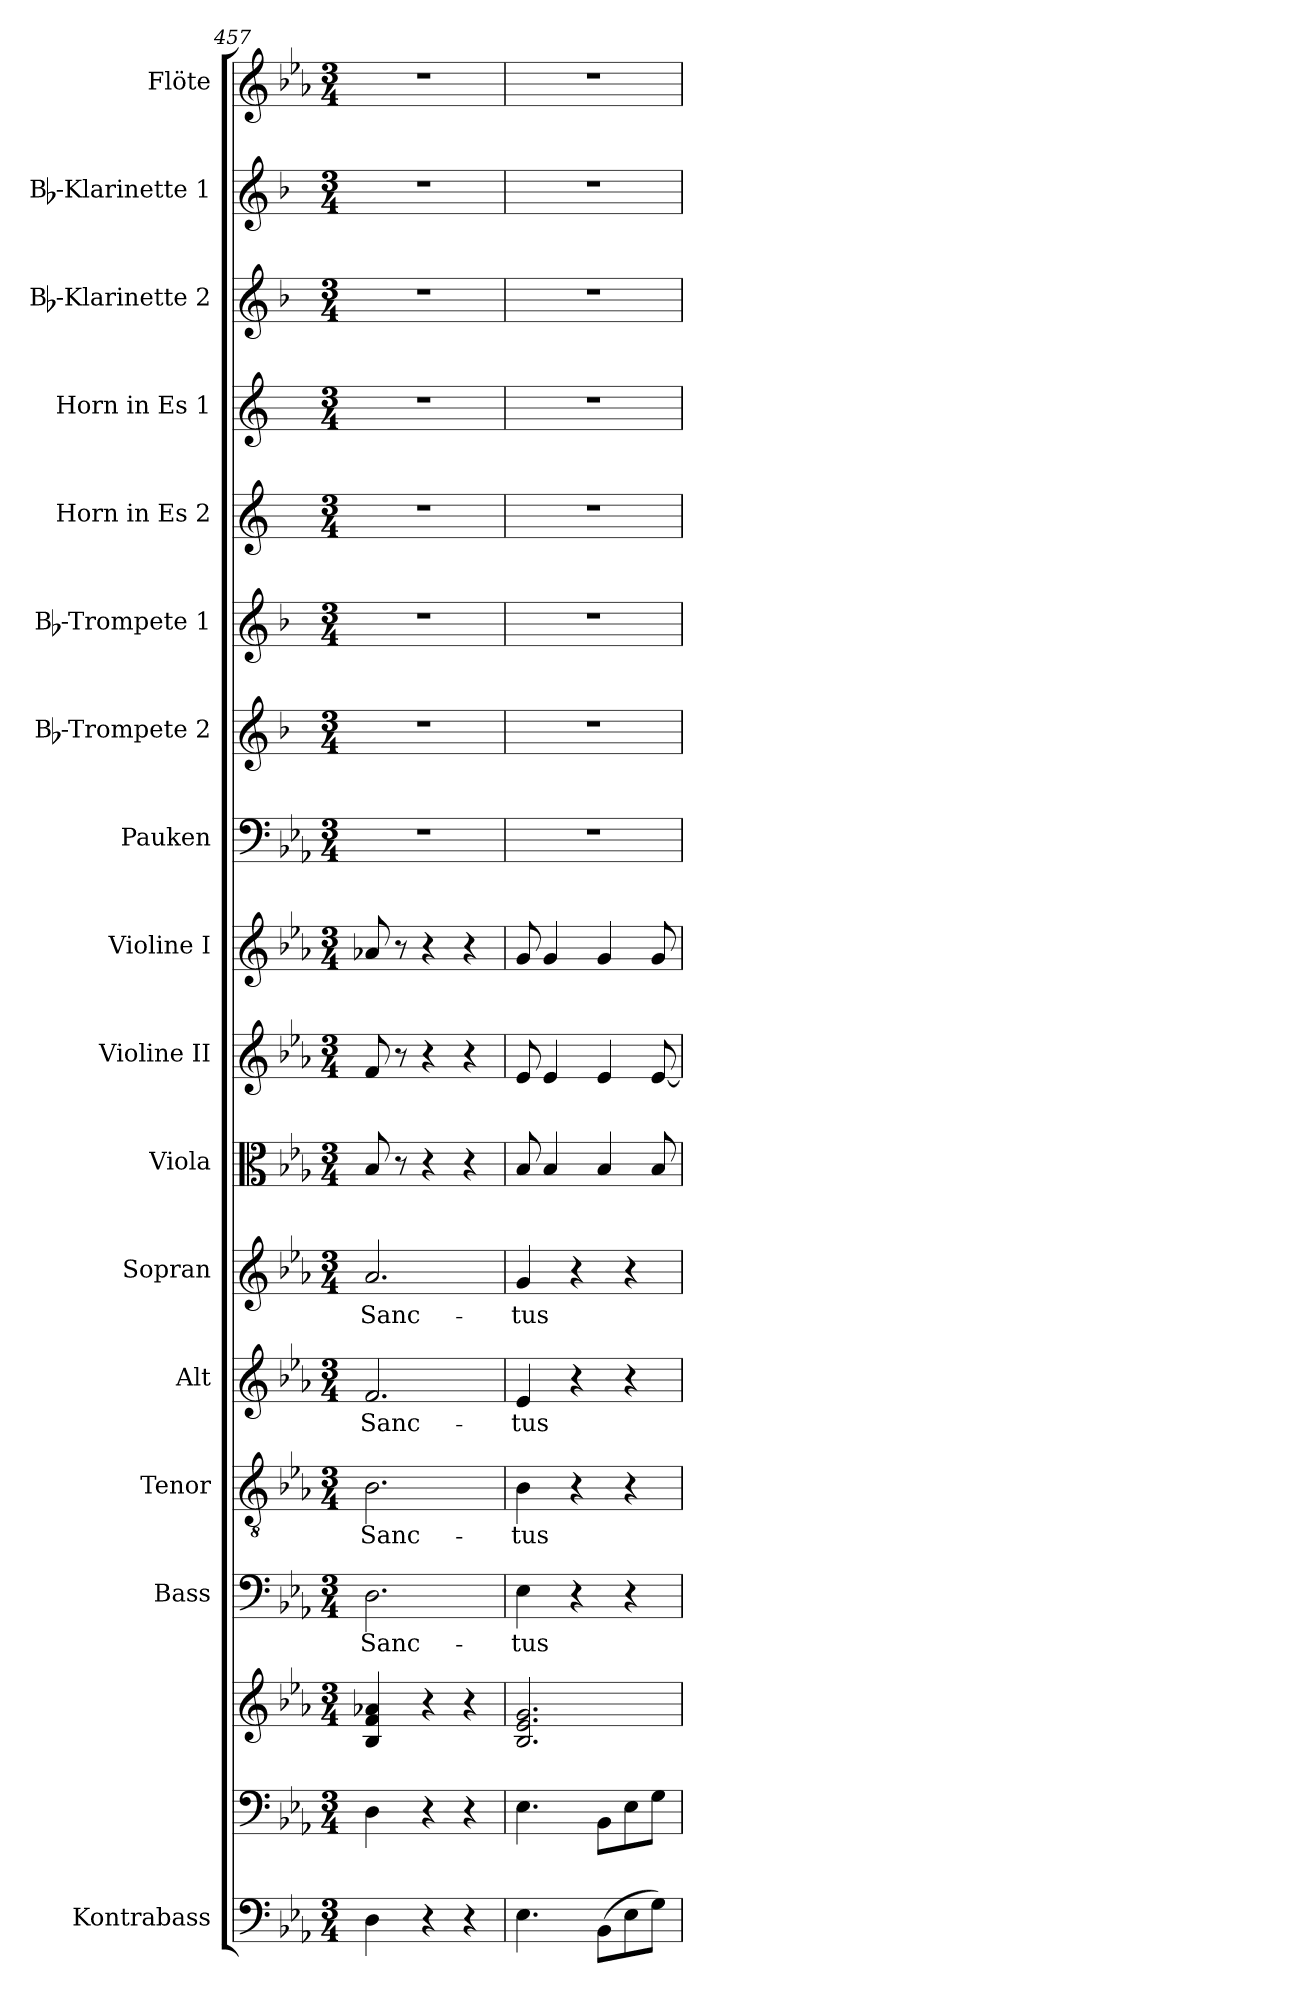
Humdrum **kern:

**kern	**kern	**kern	**kern	**text	**kern	**text	**kern	**text	**kern	**text	**kern	**kern	**kern	**kern	**kern	**kern	**kern	**kern	**kern	**kern	**kern
*part17	*part16	*part16	*part15	*part15	*part14	*part14	*part13	*part13	*part12	*part12	*part11	*part10	*part9	*part8	*part7	*part6	*part5	*part4	*part3	*part2	*part1
*staff18	*staff17	*staff16	*staff15	*staff15	*staff14	*staff14	*staff13	*staff13	*staff12	*staff12	*staff11	*staff10	*staff9	*staff8	*staff7	*staff6	*staff5	*staff4	*staff3	*staff2	*staff1
*I"Kontrabass	*	*	*I"Bass	*	*I"Tenor	*	*I"Alt	*	*I"Sopran	*	*I"Viola	*I"Violine II	*I"Violine I	*I"Pauken	*I"Bb-Trompete 2	*I"Bb-Trompete 1	*I"Horn in Es 2	*I"Horn in Es 1	*I"Bb-Klarinette 2	*I"Bb-Klarinette 1	*I"Flöte
*I'Kb.	*	*	*I'B.	*	*I'T.	*	*I'A.	*	*I'S.	*	*I'Vla.	*I'Vl. II	*I'Vl. I	*I'Pk.	*I'Bb Trp. 2	*I'Bb Trp. 1	*	*	*I'Bb Kl. 2	*I'Bb Kl. 1	*I'Fl.
*clefF4	*clefF4	*clefG2	*clefF4	*	*clefGv2	*	*clefG2	*	*clefG2	*	*clefC3	*clefG2	*clefG2	*clefF4	*clefG2	*clefG2	*clefG2	*clefG2	*clefG2	*clefG2	*clefG2
*ITrd7c12	*	*	*	*	*	*	*	*	*	*	*	*	*	*	*ITrd1c2	*ITrd1c2	*ITrd5c9	*ITrd5c9	*ITrd1c2	*ITrd1c2	*
*k[b-e-a-]	*k[b-e-a-]	*k[b-e-a-]	*k[b-e-a-]	*	*k[b-e-a-]	*	*k[b-e-a-]	*	*k[b-e-a-]	*	*k[b-e-a-]	*k[b-e-a-]	*k[b-e-a-]	*k[b-e-a-]	*k[b-e-a-]	*k[b-e-a-]	*k[b-e-a-]	*k[b-e-a-]	*k[b-e-a-]	*k[b-e-a-]	*k[b-e-a-]
*E-:	*E-:	*E-:	*E-:	*	*E-:	*	*E-:	*	*E-:	*	*E-:	*E-:	*E-:	*E-:	*E-:	*E-:	*E-:	*E-:	*E-:	*E-:	*E-:
*M3/4	*M3/4	*M3/4	*M3/4	*	*M3/4	*	*M3/4	*	*M3/4	*	*M3/4	*M3/4	*M3/4	*M3/4	*M3/4	*M3/4	*M3/4	*M3/4	*M3/4	*M3/4	*M3/4
=457	=457	=457	=457	=457	=457	=457	=457	=457	=457	=457	=457	=457	=457	=457	=457	=457	=457	=457	=457	=457	=457
!	!	!	!	!LO:LY:b	!	!LO:LY:b	!	!LO:LY:b	!	!LO:LY:b	!	!	!	!	!	!	!	!	!	!	!
4DD\	4D\	4B-/ 4f/ 4a-X/	2.D\	Sanc-	2.B-\	Sanc-	2.f/	Sanc-	2.a-/	Sanc-	8B-/	8f/	8a-X/	2.r	2.r	2.r	2.r	2.r	2.r	2.r	2.r
.	.	.	.	.	.	.	.	.	.	.	8r	8r	8r	.	.	.	.	.	.	.	.
4r	4r	4r	.	.	.	.	.	.	.	.	4r	4r	4r	.	.	.	.	.	.	.	.
4r	4r	4r	.	.	.	.	.	.	.	.	4r	4r	4r	.	.	.	.	.	.	.	.
=458	=458	=458	=458	=458	=458	=458	=458	=458	=458	=458	=458	=458	=458	=458	=458	=458	=458	=458	=458	=458	=458
!	!	!	!	!LO:LY:b	!	!LO:LY:b	!	!LO:LY:b	!	!LO:LY:b	!	!	!	!	!	!	!	!	!	!	!
4.EE-\	4.E-\	2.B-/ 2.e-/ 2.g/	4E-\	-tus	4B-\	-tus	4e-/	-tus	4g/	-tus	8B-/	8e-/	8g/	2.r	2.r	2.r	2.r	2.r	2.r	2.r	2.r
.	.	.	.	.	.	.	.	.	.	.	4B-/	4e-/	4g/	.	.	.	.	.	.	.	.
.	.	.	4r	.	4r	.	4r	.	4r	.	.	.	.	.	.	.	.	.	.	.	.
(>8BBB-\L	8BB-\L	.	.	.	.	.	.	.	.	.	4B-/	4e-/	4g/	.	.	.	.	.	.	.	.
8EE-\	8E-\	.	4r	.	4r	.	4r	.	4r	.	.	.	.	.	.	.	.	.	.	.	.
8GG\J)	8G\J	.	.	.	.	.	.	.	.	.	8B-/	[8e-/	8g/	.	.	.	.	.	.	.	.
=	=	=	=	=	=	=	=	=	=	=	=	=	=	=	=	=	=	=	=	=	=
*-	*-	*-	*-	*-	*-	*-	*-	*-	*-	*-	*-	*-	*-	*-	*-	*-	*-	*-	*-	*-	*-
